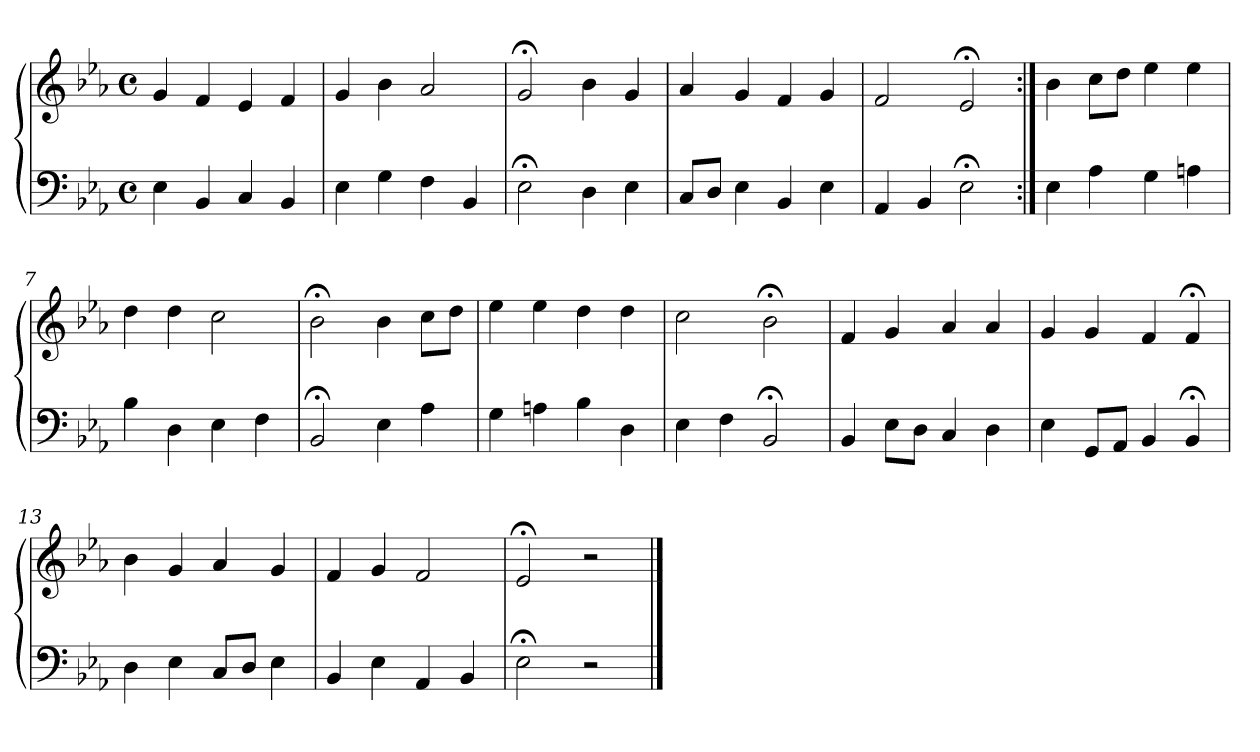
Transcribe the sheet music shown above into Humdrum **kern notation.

**kern	**kern
*part1	*part1
*staff2	*staff1
*clefF4	*clefG2
*k[b-e-a-]	*k[b-e-a-]
*M4/4	*M4/4
*met(c)	*met(c)
=1	=1
4E-	4g
4BB-	4f
4C	4e-
4BB-	4f
=2	=2
4E-	4g
4G	4b-
4F	2a-
4BB-	.
=3	=3
2E-;<	2g;<
4D	4b-
4E-	4g
=4	=4
8CL	4a-
8DJ	.
4E-	4g
4BB-	4f
4E-	4g
=5	=5
4AA-	2f
4BB-	.
2E-;<	2e-;<
=6:|!	=6:|!
4E-	4b-
4A-	8ccL
.	8ddJ
4G	4ee-
4An	4ee-
=7	=7
4B-	4dd
4D	4dd
4E-	2cc
4F	.
!!LO:LB:g=z
=8	=8
2BB-;<	2b-;<
4E-	4b-
4A-	8ccL
.	8ddJ
=9	=9
4G	4ee-
4An	4ee-
4B-	4dd
4D	4dd
=10	=10
4E-	2cc
4F	.
2BB-;<	2b-;<
=11	=11
4BB-	4f
8E-L	4g
8DJ	.
4C	4a-
4D	4a-
=12	=12
4E-	4g
8GGL	4g
8AA-J	.
4BB-	4f
4BB-;<	4f;<
=13	=13
4D	4b-
4E-	4g
8CL	4a-
8DJ	.
4E-	4g
=14	=14
4BB-	4f
4E-	4g
4AA-	2f
4BB-	.
!!LO:LB:g=z
=15	=15
2E-;<	2e-;<
2r	2r
==	==
*-	*-
